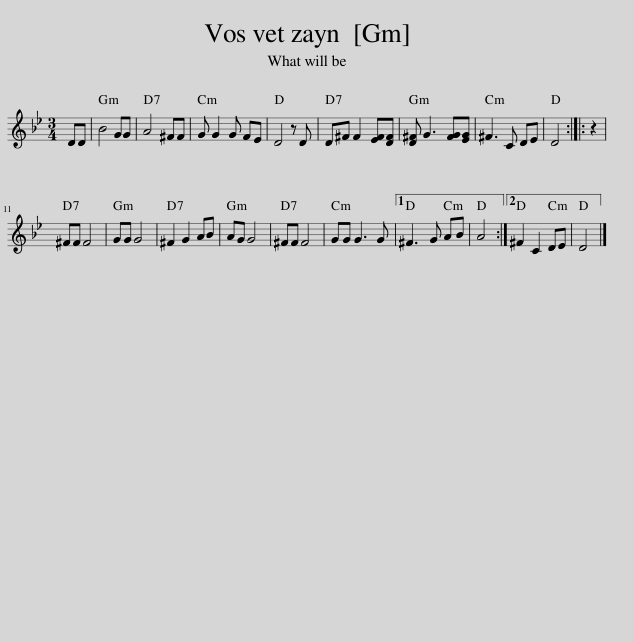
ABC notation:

X:1
L:1/8
M:3/4
I:linebreak $
K:Gmin
V:1 treble
V:1
 DD | B4 GG | A4 ^FF | G G2 G FE | D4 z D | %5
 D^F F2 [EF][DF] | [D^F] G3 [FG][EG] | ^F3 C DE | D4 :: z2 |$ %10
 ^FF F4 | GG G4 | ^F2 G2 AB | AG G4 | ^FF F4 | %15
 GG G3 G |1 ^F3 G AB | A4 :|2 ^F2 C2 DE | D4 |] %20
